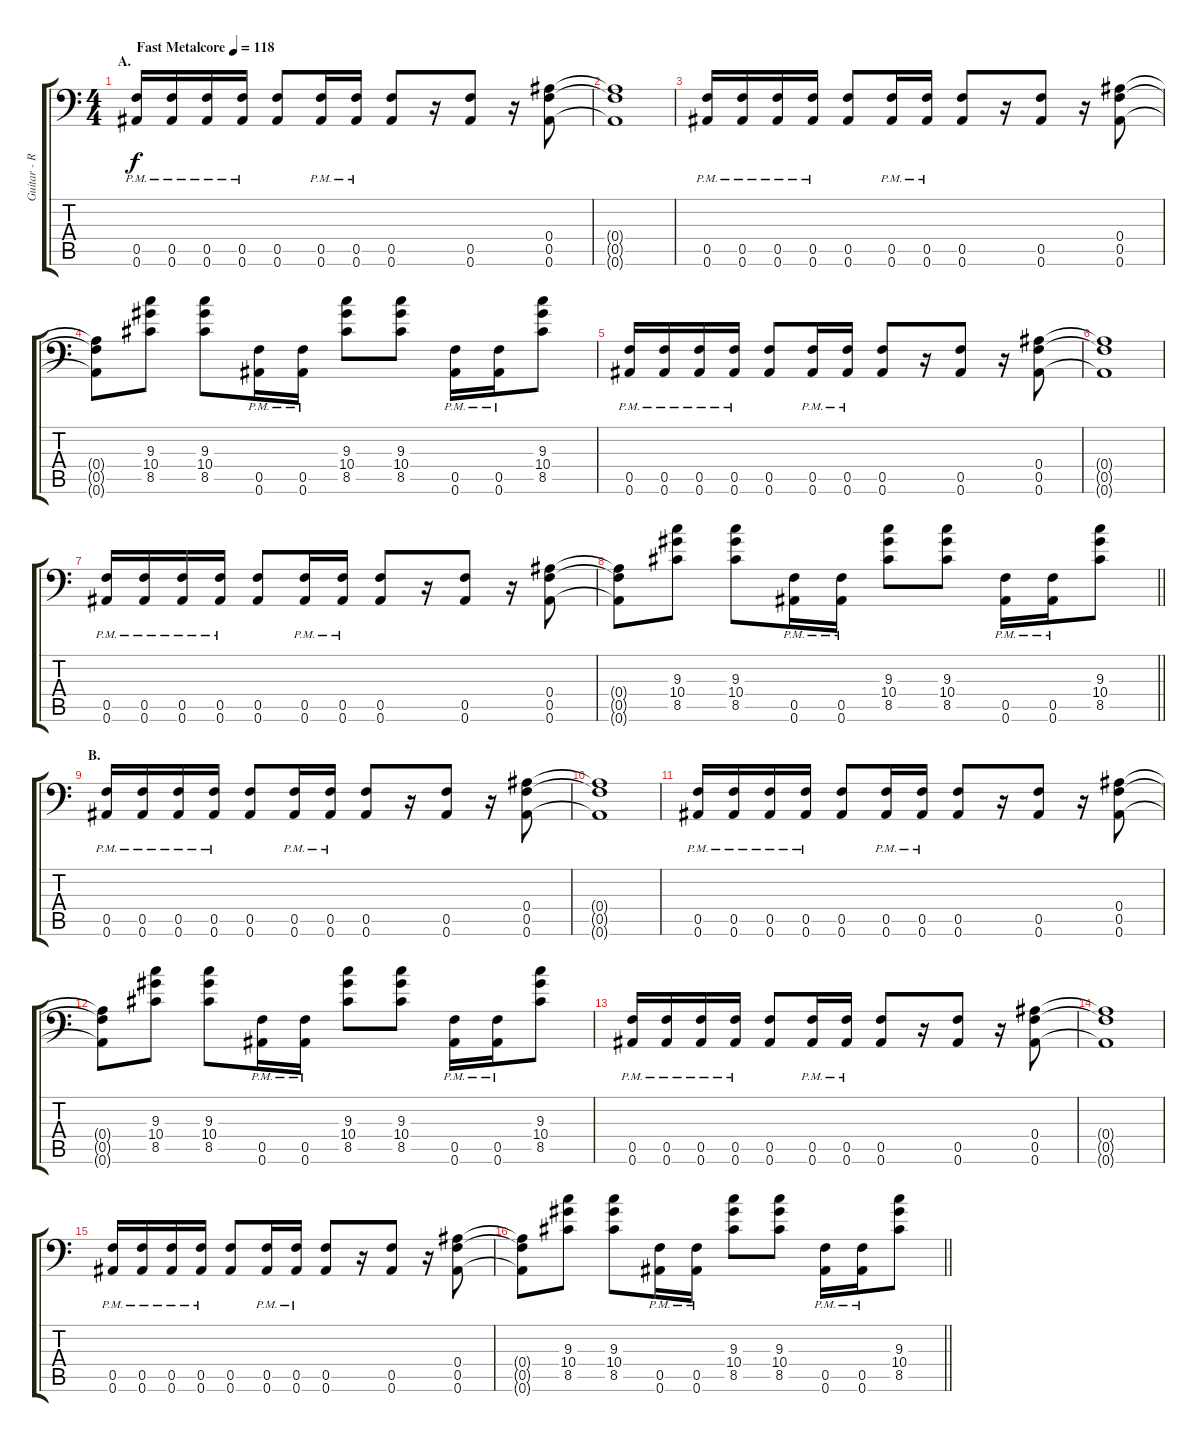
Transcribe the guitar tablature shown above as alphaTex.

\track ("Guitar - Right" "Guitar - R") {instrument distortionguitar}
\staff {score tabs}
\tuning (C4 G3 Eb3 Bb2 F2 Bb1) {hide}
\ts (4 4)
\section ("" "A.")
\tempo (118 "Fast Metalcore")
\clef f4
\ks c
(0.5{pm} 0.6{pm}).16{dy f instrument distortionguitar} (0.5{pm} 0.6{pm}).16 (0.5{pm} 0.6{pm}).16 (0.5{pm} 0.6{pm}).16 (0.5 0.6).8 (0.5{pm} 0.6{pm}).16 (0.5{pm} 0.6{pm}).16 (0.5 0.6).8 r.16 (0.5 0.6).8 r.16 (0.4 0.5 0.6).8 |
(0.4{t} 0.5{t} 0.6{t}).1 |
(0.5{pm} 0.6{pm}).16 (0.5{pm} 0.6{pm}).16 (0.5{pm} 0.6{pm}).16 (0.5{pm} 0.6{pm}).16 (0.5 0.6).8 (0.5{pm} 0.6{pm}).16 (0.5{pm} 0.6{pm}).16 (0.5 0.6).8 r.16 (0.5 0.6).8 r.16 (0.4 0.5 0.6).8 |
(0.4{t} 0.5{t} 0.6{t}).8 (9.3 10.4 8.5).8 (9.3 10.4 8.5).8 (0.5{pm} 0.6{pm}).16 (0.5{pm} 0.6{pm}).16 (9.3 10.4 8.5).8 (9.3 10.4 8.5).8 (0.5{pm} 0.6{pm}).16 (0.5{pm} 0.6{pm}).16 (9.3 10.4 8.5).8 |
(0.5{pm} 0.6{pm}).16 (0.5{pm} 0.6{pm}).16 (0.5{pm} 0.6{pm}).16 (0.5{pm} 0.6{pm}).16 (0.5 0.6).8 (0.5{pm} 0.6{pm}).16 (0.5{pm} 0.6{pm}).16 (0.5 0.6).8 r.16 (0.5 0.6).8 r.16 (0.4 0.5 0.6).8 |
(0.4{t} 0.5{t} 0.6{t}).1 |
(0.5{pm} 0.6{pm}).16 (0.5{pm} 0.6{pm}).16 (0.5{pm} 0.6{pm}).16 (0.5{pm} 0.6{pm}).16 (0.5 0.6).8 (0.5{pm} 0.6{pm}).16 (0.5{pm} 0.6{pm}).16 (0.5 0.6).8 r.16 (0.5 0.6).8 r.16 (0.4 0.5 0.6).8 |
\barLineRight lightlight
(0.4{t} 0.5{t} 0.6{t}).8 (9.3 10.4 8.5).8 (9.3 10.4 8.5).8 (0.5{pm} 0.6{pm}).16 (0.5{pm} 0.6{pm}).16 (9.3 10.4 8.5).8 (9.3 10.4 8.5).8 (0.5{pm} 0.6{pm}).16 (0.5{pm} 0.6{pm}).16 (9.3 10.4 8.5).8 |
\section ("" "B.")
(0.5{pm} 0.6{pm}).16 (0.5{pm} 0.6{pm}).16 (0.5{pm} 0.6{pm}).16 (0.5{pm} 0.6{pm}).16 (0.5 0.6).8 (0.5{pm} 0.6{pm}).16 (0.5{pm} 0.6{pm}).16 (0.5 0.6).8 r.16 (0.5 0.6).8 r.16 (0.4 0.5 0.6).8 |
(0.4{t} 0.5{t} 0.6{t}).1 |
(0.5{pm} 0.6{pm}).16 (0.5{pm} 0.6{pm}).16 (0.5{pm} 0.6{pm}).16 (0.5{pm} 0.6{pm}).16 (0.5 0.6).8 (0.5{pm} 0.6{pm}).16 (0.5{pm} 0.6{pm}).16 (0.5 0.6).8 r.16 (0.5 0.6).8 r.16 (0.4 0.5 0.6).8 |
(0.4{t} 0.5{t} 0.6{t}).8 (9.3 10.4 8.5).8 (9.3 10.4 8.5).8 (0.5{pm} 0.6{pm}).16 (0.5{pm} 0.6{pm}).16 (9.3 10.4 8.5).8 (9.3 10.4 8.5).8 (0.5{pm} 0.6{pm}).16 (0.5{pm} 0.6{pm}).16 (9.3 10.4 8.5).8 |
(0.5{pm} 0.6{pm}).16 (0.5{pm} 0.6{pm}).16 (0.5{pm} 0.6{pm}).16 (0.5{pm} 0.6{pm}).16 (0.5 0.6).8 (0.5{pm} 0.6{pm}).16 (0.5{pm} 0.6{pm}).16 (0.5 0.6).8 r.16 (0.5 0.6).8 r.16 (0.4 0.5 0.6).8 |
(0.4{t} 0.5{t} 0.6{t}).1 |
(0.5{pm} 0.6{pm}).16 (0.5{pm} 0.6{pm}).16 (0.5{pm} 0.6{pm}).16 (0.5{pm} 0.6{pm}).16 (0.5 0.6).8 (0.5{pm} 0.6{pm}).16 (0.5{pm} 0.6{pm}).16 (0.5 0.6).8 r.16 (0.5 0.6).8 r.16 (0.4 0.5 0.6).8 |
\barLineRight lightlight
(0.4{t} 0.5{t} 0.6{t}).8 (9.3 10.4 8.5).8 (9.3 10.4 8.5).8 (0.5{pm} 0.6{pm}).16 (0.5{pm} 0.6{pm}).16 (9.3 10.4 8.5).8 (9.3 10.4 8.5).8 (0.5{pm} 0.6{pm}).16 (0.5{pm} 0.6{pm}).16 (9.3 10.4 8.5).8
